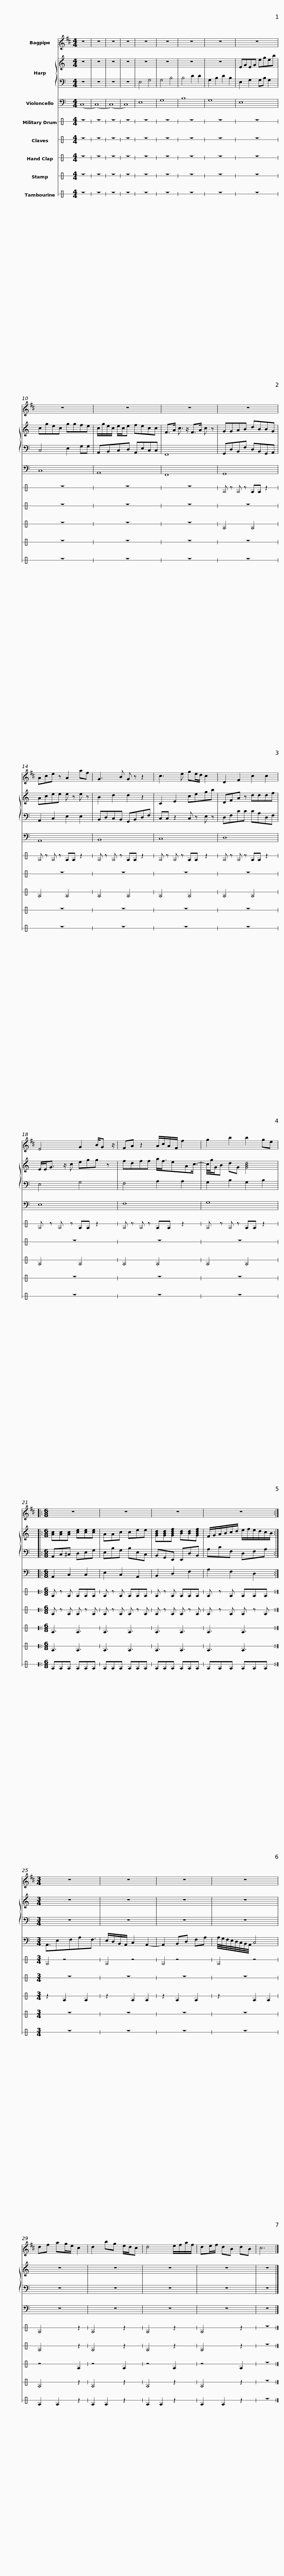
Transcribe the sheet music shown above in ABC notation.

X:1
%%score 1 { 2 | 3 } 4 5 6 7 8 9
L:1/8
M:4/4
I:linebreak $
K:C
V:1 treble transpose=-2
V:2 treble
V:3 bass
V:4 bass
V:5 perc stafflines=1
K:none
V:6 perc stafflines=1
K:none
V:7 perc stafflines=1
K:none
V:8 perc stafflines=1
K:none
V:9 perc stafflines=1
K:none
V:1
[K:D] z8 | z8 | z8 | z8 | z8 | %5
 z8 | z8 | z8 | z8 |$ z8 | %10
 z8 | z8 | z8 |$ Ace z A2 af | G3 B G z z2 | %15
 c3 e ge/d/ c2 | D2 F2 c2 c2 |$ E4 G2 B/G z/ | FA z2 A/c/A/F/ f2 | g2 b2 b2 ge |:$ %20
[M:6/8] z6 | z6 | z6 | z6 :|$[M:3/4] z6 | %25
 z6 | z6 | z6 | df ag/e/ c2 |$ d2 bg e/d/c | %30
 d4 e/f/a/f/ | de/f/ dB dB | c6 |] %33
V:2
 z8 | z8 | z8 | z8 | z8 | %5
 z8 | z8 | z8 | EGEG egeb |$ cgec ggfe | %10
 c/g/e/c/ e/c/e fecc | F>A c3/2 z/ F>A c z | GGAB dBBG |$ Acee e z e z | B2 d2 d2 z2 | %15
 C2 E2 cegb | DFA z dddf |$ E/E<G z/ c egg z | fdff a/f3/4eAc3/4- | c/4g/4G/B dG [GBd]4 |:$ %20
[M:6/8] [Ac][Ac][Ac] [ce][ce][ce] | AAc cee | [GBd][GBd][GBdf] [Bd][Bd][GBdf] | F/G/A/B/c/d/ e/f/e/d/c/B/ :|$[M:3/4] z6 | %25
 z6 | z6 | z6 | z6 |$ z6 | %30
 z6 | z6 | z6 |] %33
V:3
 z8 | z8 | z8 | z8 | E,4 G,4 | %5
 G,4 B,4 | B,4 D2 D2 | G,2 B,2 D2 B,2 | E,2 G,2 G,B, G,2 |$ C,4 E,2 G,G, | %10
 A,,B,,C,D, A,,E,C,C, | F,,8 | G,,D,B,,F, D,B,,G,,A,, |$ A,,2 C,2 E,2 E,2 | B,,D,C,B,, G,,B,,D,F, | %15
 C,C, z2 C, z E, z | D,F,CC CA,D,F, |$ E,4 G,4 | F,4 A,2 A,2 | G,2 B,2 G,2 B,2 |:$ %20
[M:6/8] A,,C,^C, D,E,G, | E,B,G, B,E,C, | B,,G,,E,, E,,D,B,, | A,CF, D,F,A, :|$[M:3/4] z6 | %25
 z6 | z6 | z6 | z6 |$ z6 | %30
 z6 | z6 | z6 |] %33
V:4
 (C,8 | (C,8) | (C,8) | C,8) | E,8 | %5
 G,8 | B,8 | G,8 | E,8 |$ C,8 | %10
 A,,8 | F,,8 | G,,8 |$ A,,8 | B,,8 | %15
 C,8 | D,8 |$ E,8 | F,8 | G,8 |:$ %20
[M:6/8] A,,2 C,2 C,2 | E,2 C,2 A,,2 | B,,2 D,2 F,2 | A,2 F,2 D,2 :|$[M:3/4] A,,3/2E,F,A,F,3/2 | %25
 E,/D,/B,,/A,,/ C,2 A,,2- | A,,2 B,,D, F,A, | A,/4G,/4F,/4E,/4D,/4C,/4B,,/4A,,/4 C,4 | z6 |$ z6 | %30
 z6 | z6 | z6 |] %33
V:5
 z8 | z8 | z8 | z8 | z8 | %5
 z8 | z8 | z8 | z8 |$ z8 | %10
 z8 | z8 | ^E z ^E z EE z2 |$ ^E z ^E z EE z2 | ^E z ^E z EE z2 | %15
 ^E z ^E z EE z2 | ^E z ^E z EE z2 |$ ^E z ^E z EE z2 | ^E z ^E z EE z2 | ^E z ^E z EE z2 |:$ %20
[M:6/8] E z E EEE | E z E EEE | E z E EEE | E z E EEE :|$[M:3/4] ^E2 z4 | %25
 ^E2 z4 | ^E2 z4 | ^E2 z4 | E4 z2 |$ E4 z2 | %30
 E4 z2 | E4 z2 | z6 |] %33
V:6
 z8 | z8 | z8 | z8 | z8 | %5
 z8 | z8 | z8 | z8 |$ z8 | %10
 z8 | z8 | z8 |$ z8 | z8 | %15
 z8 | z8 |$ z8 | z8 | z8 |:$ %20
[M:6/8] E z E E z E | E z E E z E | E z E E z E | E z E E z E :|$[M:3/4] z6 | %25
 z6 | z6 | z6 | E4 z2 |$ E4 z2 | %30
 E4 z2 | E4 z2 | z6 |] %33
V:7
 z8 | z8 | z8 | z8 | z8 | %5
 z8 | z8 | z8 | z8 |$ z8 | %10
 z8 | z8 | E4 E4 |$ E4 E4 | E4 E4 | %15
 E4 E4 | E4 E4 |$ E4 E4 | E4 E4 | E4 E4 |:$ %20
[M:6/8] E3 E3 | E3 E3 | E3 E3 | E3 E3 :|$[M:3/4] z2 E2 E2 | %25
 z2 E2 E2 | z2 E2 E2 | z2 E2 E2 | z4 E2 |$ z4 E2 | %30
 z4 E2 | z4 E2 | z6 |] %33
V:8
 z8 | z8 | z8 | z8 | z8 | %5
 z8 | z8 | z8 | z8 |$ z8 | %10
 z8 | z8 | z8 |$ z8 | z8 | %15
 z8 | z8 |$ z8 | z8 | z8 |:$ %20
[M:6/8] E3 E3 | E3 E3 | E3 E3 | E3 E3 :|$[M:3/4] z6 | %25
 z6 | z6 | z6 | E4 z2 |$ E4 z2 | %30
 E4 z2 | E4 z2 | z6 |] %33
V:9
 z8 | z8 | z8 | z8 | z8 | %5
 z8 | z8 | z8 | z8 |$ z8 | %10
 z8 | z8 | z8 |$ z8 | z8 | %15
 z8 | z8 |$ z8 | z8 | z8 |:$ %20
[M:6/8] EEE EEE | EEE EEE | EEE EEE | EEE EEE :|$[M:3/4] z6 | %25
 z6 | z6 | z6 | E2 E2 z2 |$ E2 E2 z2 | %30
 E2 E2 z2 | E2 E2 z2 | z6 |] %33
